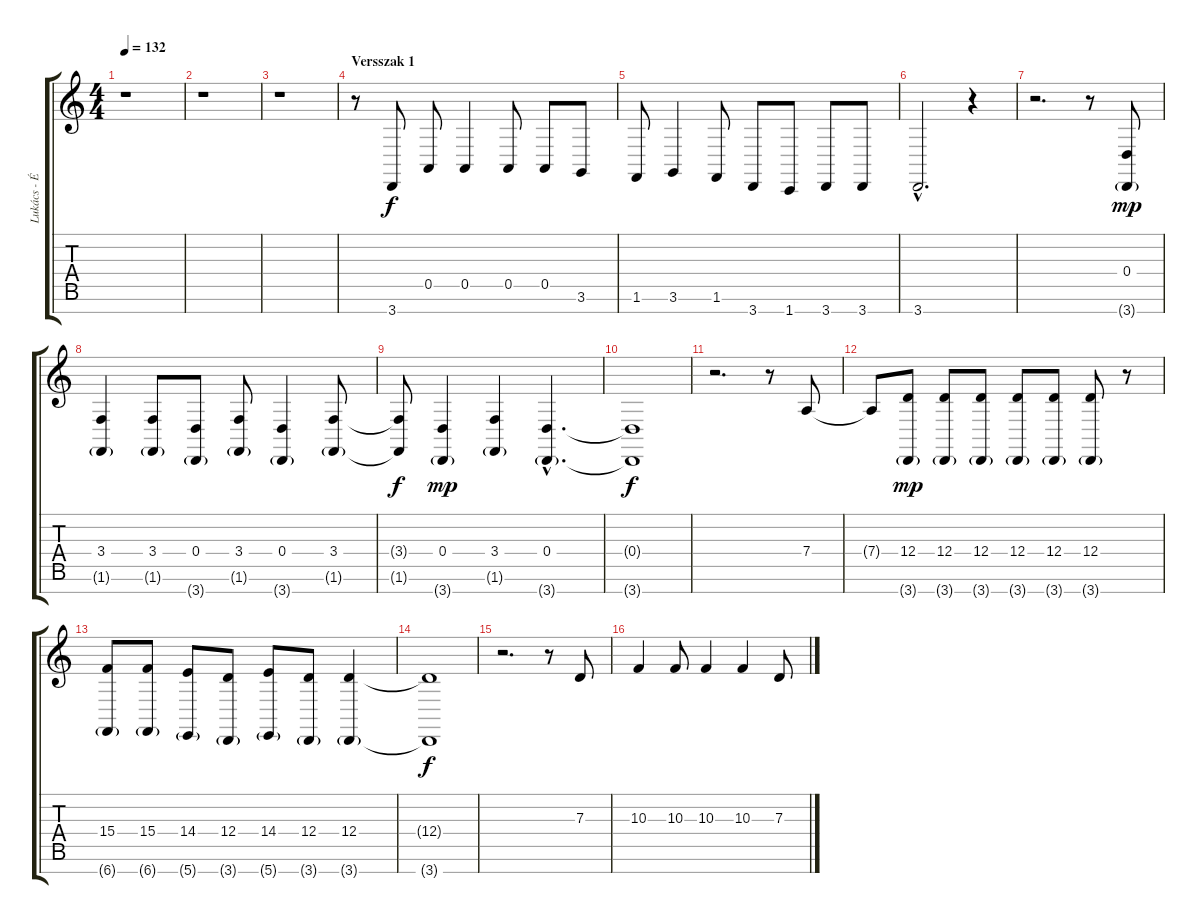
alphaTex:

\track ("Lukács - Ének" "Lukács - É") {instrument oboe}
\staff {score tabs}
\tuning (E4 B3 G3 D3 A2 E2 B1) {hide}
\ts (4 4)
\tempo 132
\clef g2
\ks c
r.1{dy f} |
r.1 |
r.1 |
\section ("" "Versszak 1")
r.8 3.7.8 0.5.8 0.5.4 0.5.8 0.5.8 3.6.8 |
1.6.8 3.6.4 1.6.8 3.7.8 1.7.8 3.7.8 3.7.8 |
3.7{hac}.2{d} r.4 |
r.2{d} r.8 (0.4 3.7{g}).8{dy mp} |
(3.4 1.6{g}).4 (3.4 1.6{g}).8 (0.4 3.7{g}).8 (3.4 1.6{g}).8 (0.4 3.7{g}).4 (3.4 1.6{g}).8 |
(3.4{t} 1.6{t}).8{dy f} (0.4 3.7{g}).4{dy mp} (3.4 1.6{g}).4 (0.4{hac} 3.7{g hac}).4{d} |
(0.4{t} 3.7{t}).1{dy f} |
r.2{d} r.8 7.4.8 |
7.4{t}.8 (12.4 3.7{g}).8{dy mp} (12.4 3.7{g}).8 (12.4 3.7{g}).8 (12.4 3.7{g}).8 (12.4 3.7{g}).8 (12.4 3.7{g}).8 r.8 |
(15.4 6.7{g}).8 (15.4 6.7{g}).8 (14.4 5.7{g}).8 (12.4 3.7{g}).8 (14.4 5.7{g}).8 (12.4 3.7{g}).8 (12.4 3.7{g}).4 |
(12.4{t} 3.7{t}).1{dy f} |
r.2{d} r.8 7.3.8 |
10.3.4 10.3.8 10.3.4 10.3.4 7.3.8
